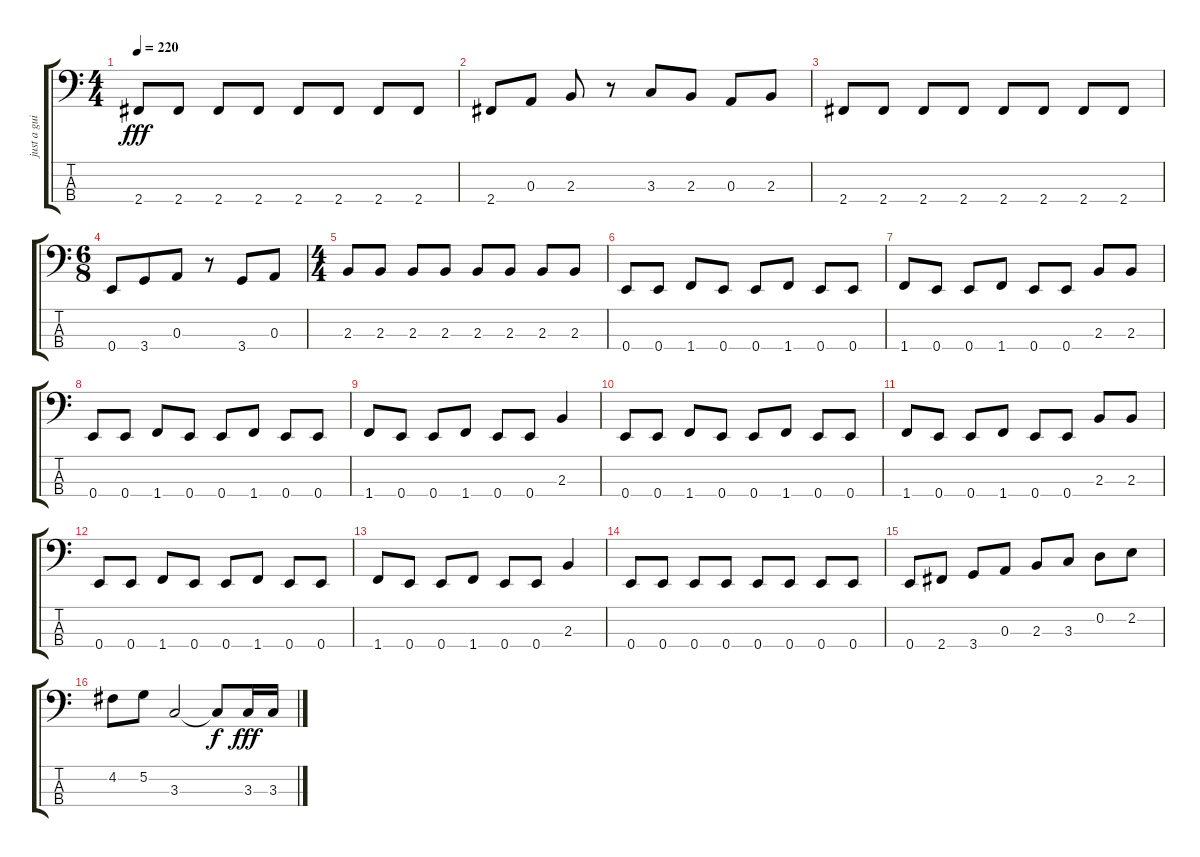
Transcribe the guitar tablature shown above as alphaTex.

\track ("just a guide (mute this)" "just a gui") {instrument electricbassfinger}
\staff {score tabs}
\tuning (G2 D2 A1 E1) {hide}
\ts (4 4)
\tempo 220
\clef f4
\ks c
2.4.8{dy fff} 2.4.8 2.4.8 2.4.8 2.4.8 2.4.8 2.4.8 2.4.8 |
2.4.8 0.3.8 2.3.8 r.8 3.3.8 2.3.8 0.3.8 2.3.8 |
2.4.8 2.4.8 2.4.8 2.4.8 2.4.8 2.4.8 2.4.8 2.4.8 |
\ts (6 8)
0.4.8 3.4.8 0.3.8 r.8 3.4.8 0.3.8 |
\ts (4 4)
2.3.8 2.3.8 2.3.8 2.3.8 2.3.8 2.3.8 2.3.8 2.3.8 |
0.4.8 0.4.8 1.4.8 0.4.8 0.4.8 1.4.8 0.4.8 0.4.8 |
1.4.8 0.4.8 0.4.8 1.4.8 0.4.8 0.4.8 2.3.8 2.3.8 |
0.4.8 0.4.8 1.4.8 0.4.8 0.4.8 1.4.8 0.4.8 0.4.8 |
1.4.8 0.4.8 0.4.8 1.4.8 0.4.8 0.4.8 2.3.4 |
0.4.8 0.4.8 1.4.8 0.4.8 0.4.8 1.4.8 0.4.8 0.4.8 |
1.4.8 0.4.8 0.4.8 1.4.8 0.4.8 0.4.8 2.3.8 2.3.8 |
0.4.8 0.4.8 1.4.8 0.4.8 0.4.8 1.4.8 0.4.8 0.4.8 |
1.4.8 0.4.8 0.4.8 1.4.8 0.4.8 0.4.8 2.3.4 |
0.4.8 0.4.8 0.4.8 0.4.8 0.4.8 0.4.8 0.4.8 0.4.8 |
0.4.8 2.4.8 3.4.8 0.3.8 2.3.8 3.3.8 0.2.8 2.2.8 |
4.2.8 5.2.8 3.3.2 3.3{t}.8{dy f} 3.3.16{dy fff} 3.3.16
